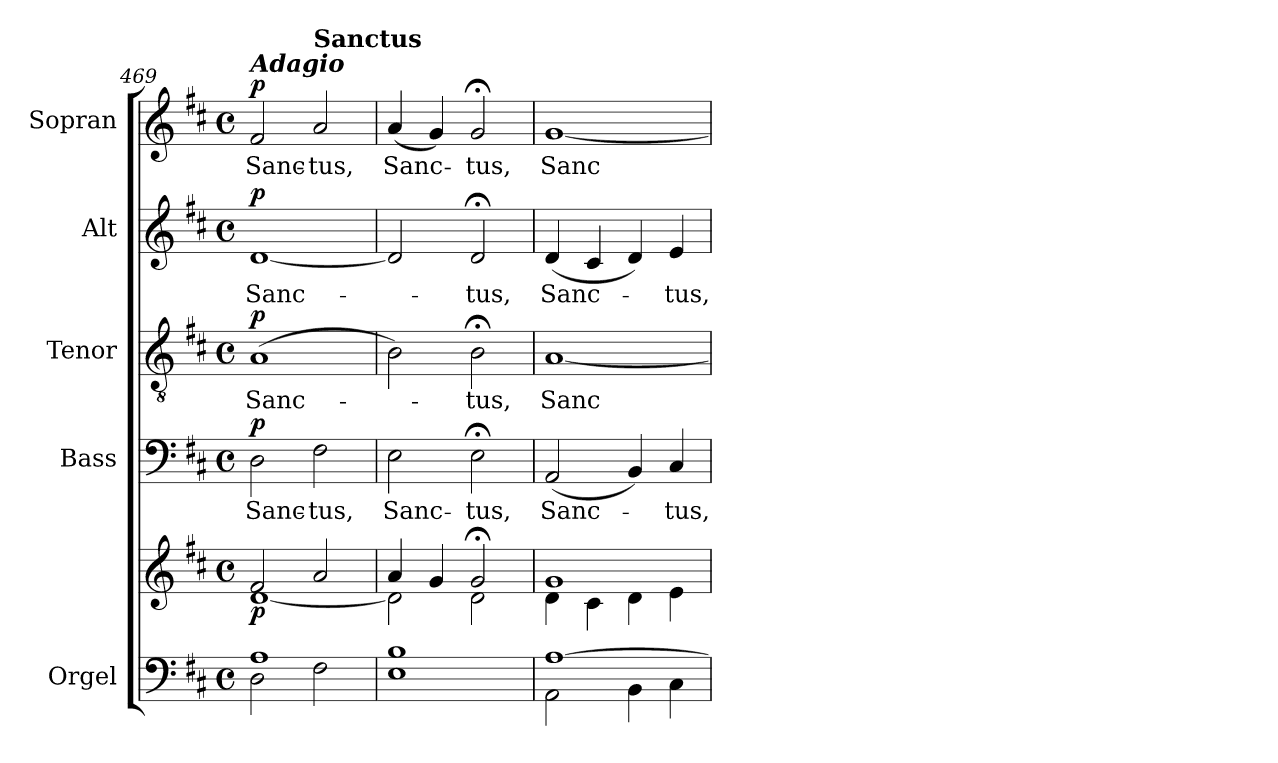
**kern	**kern	**dynam	**kern	**text	**dynam	**kern	**text	**dynam	**kern	**text	**dynam	**kern	**text	**dynam
*part5	*part5	*part5	*part4	*part4	*part4	*part3	*part3	*part3	*part2	*part2	*part2	*part1	*part1	*part1
*staff6	*staff5	*staff5/6	*staff4	*staff4	*staff4	*staff3	*staff3	*staff3	*staff2	*staff2	*staff2	*staff1	*staff1	*staff1
*I"Orgel	*	*	*I"Bass	*	*	*I"Tenor	*	*	*I"Alt	*	*	*I"Sopran	*	*
*I'Org.	*	*	*I'B	*	*	*I'T	*	*	*I'A	*	*	*I'S	*	*
!!LO:PB:g=z
*clefF4	*clefG2	*	*clefF4	*	*	*clefGv2	*	*	*clefG2	*	*	*clefG2	*	*
*k[f#c#]	*k[f#c#]	*	*k[f#c#]	*	*	*k[f#c#]	*	*	*k[f#c#]	*	*	*k[f#c#]	*	*
*D:	*D:	*	*D:	*	*	*D:	*	*	*D:	*	*	*D:	*	*
*M4/4	*M4/4	*	*M4/4	*	*	*M4/4	*	*	*M4/4	*	*	*M4/4	*	*
*met(c)	*met(c)	*	*met(c)	*	*	*met(c)	*	*	*met(c)	*	*	*met(c)	*	*
=469	=469	=469	=469	=469	=469	=469	=469	=469	=469	=469	=469	=469	=469	=469
*^	*^	*	*	*	*	*	*	*	*	*	*	*	*	*
!	!	!	!	!	!	!	!	!	!	!	!	!	!	!LO:TX:a:Bi:t=Adagio	!	!
!	!	!	!	!LO:DY:b	!	!LO:LY:b	!LO:DY:a	!	!LO:LY:b	!LO:DY:a	!	!LO:LY:b	!LO:DY:a	!	!LO:LY:b	!LO:DY:a
1A!	2D!\	2f#!/	[<1d!	p	2D\	Sanc-	p	(>1A	Sanc-	p	[1d	Sanc-	p	2f#/	Sanc-	p
!	!	!	!	!	!	!	!	!	!	!	!	!	!	!LO:TX:a:B:t=Sanctus	!	!
!	!	!	!	!	!	!LO:LY:b	!	!	!	!	!	!	!	!	!LO:LY:b	!
.	2F#!\	2a!/	.	.	2F#\	-tus,	.	.	.	.	.	.	.	2a/	-tus,	.
=470	=470	=470	=470	=470	=470	=470	=470	=470	=470	=470	=470	=470	=470	=470	=470	=470
!	!	!	!	!	!	!LO:LY:b	!	!	!	!	!	!	!	!	!LO:LY:b	!
1B!	1E!	4a!/	2d!\]	.	2E\	Sanc-	.	2B\)	.	.	2d/]	.	.	(<4a/	Sanc-	.
.	.	4g!/	.	.	.	.	.	.	.	.	.	.	.	4g/)	.	.
!	!	!	!	!	!	!LO:LY:b	!	!	!LO:LY:b	!	!	!LO:LY:b	!	!	!LO:LY:b	!
.	.	2g;<!/	2d!\	.	2E;<\	-tus,	.	2B;<\	-tus,	.	2d;</	-tus,	.	2g;</	-tus,	.
=471	=471	=471	=471	=471	=471	=471	=471	=471	=471	=471	=471	=471	=471	=471	=471	=471
!	!	!	!	!	!	!LO:LY:b	!	!	!LO:LY:b	!	!	!LO:LY:b	!	!	!LO:LY:b	!
[>1A!	2AA!\	1g!	4d!\	.	(<2AA/	Sanc-	.	[1A	Sanc-	.	(<4d/	Sanc-	.	[1g	Sanc-	.
.	.	.	4c#!\	.	.	.	.	.	.	.	4c#/	.	.	.	.	.
.	4BB!\	.	4d!\	.	4BB/)	.	.	.	.	.	4d/)	.	.	.	.	.
!	!	!	!	!	!	!LO:LY:b	!	!	!	!	!	!LO:LY:b	!	!	!	!
.	4C#!\	.	4e!\	.	4C#/	-tus,	.	.	.	.	4e/	-tus,	.	.	.	.
*v	*v	*	*	*	*	*	*	*	*	*	*	*	*	*	*	*
*	*v	*v	*	*	*	*	*	*	*	*	*	*	*	*	*
=	=	=	=	=	=	=	=	=	=	=	=	=	=	=
*-	*-	*-	*-	*-	*-	*-	*-	*-	*-	*-	*-	*-	*-	*-
